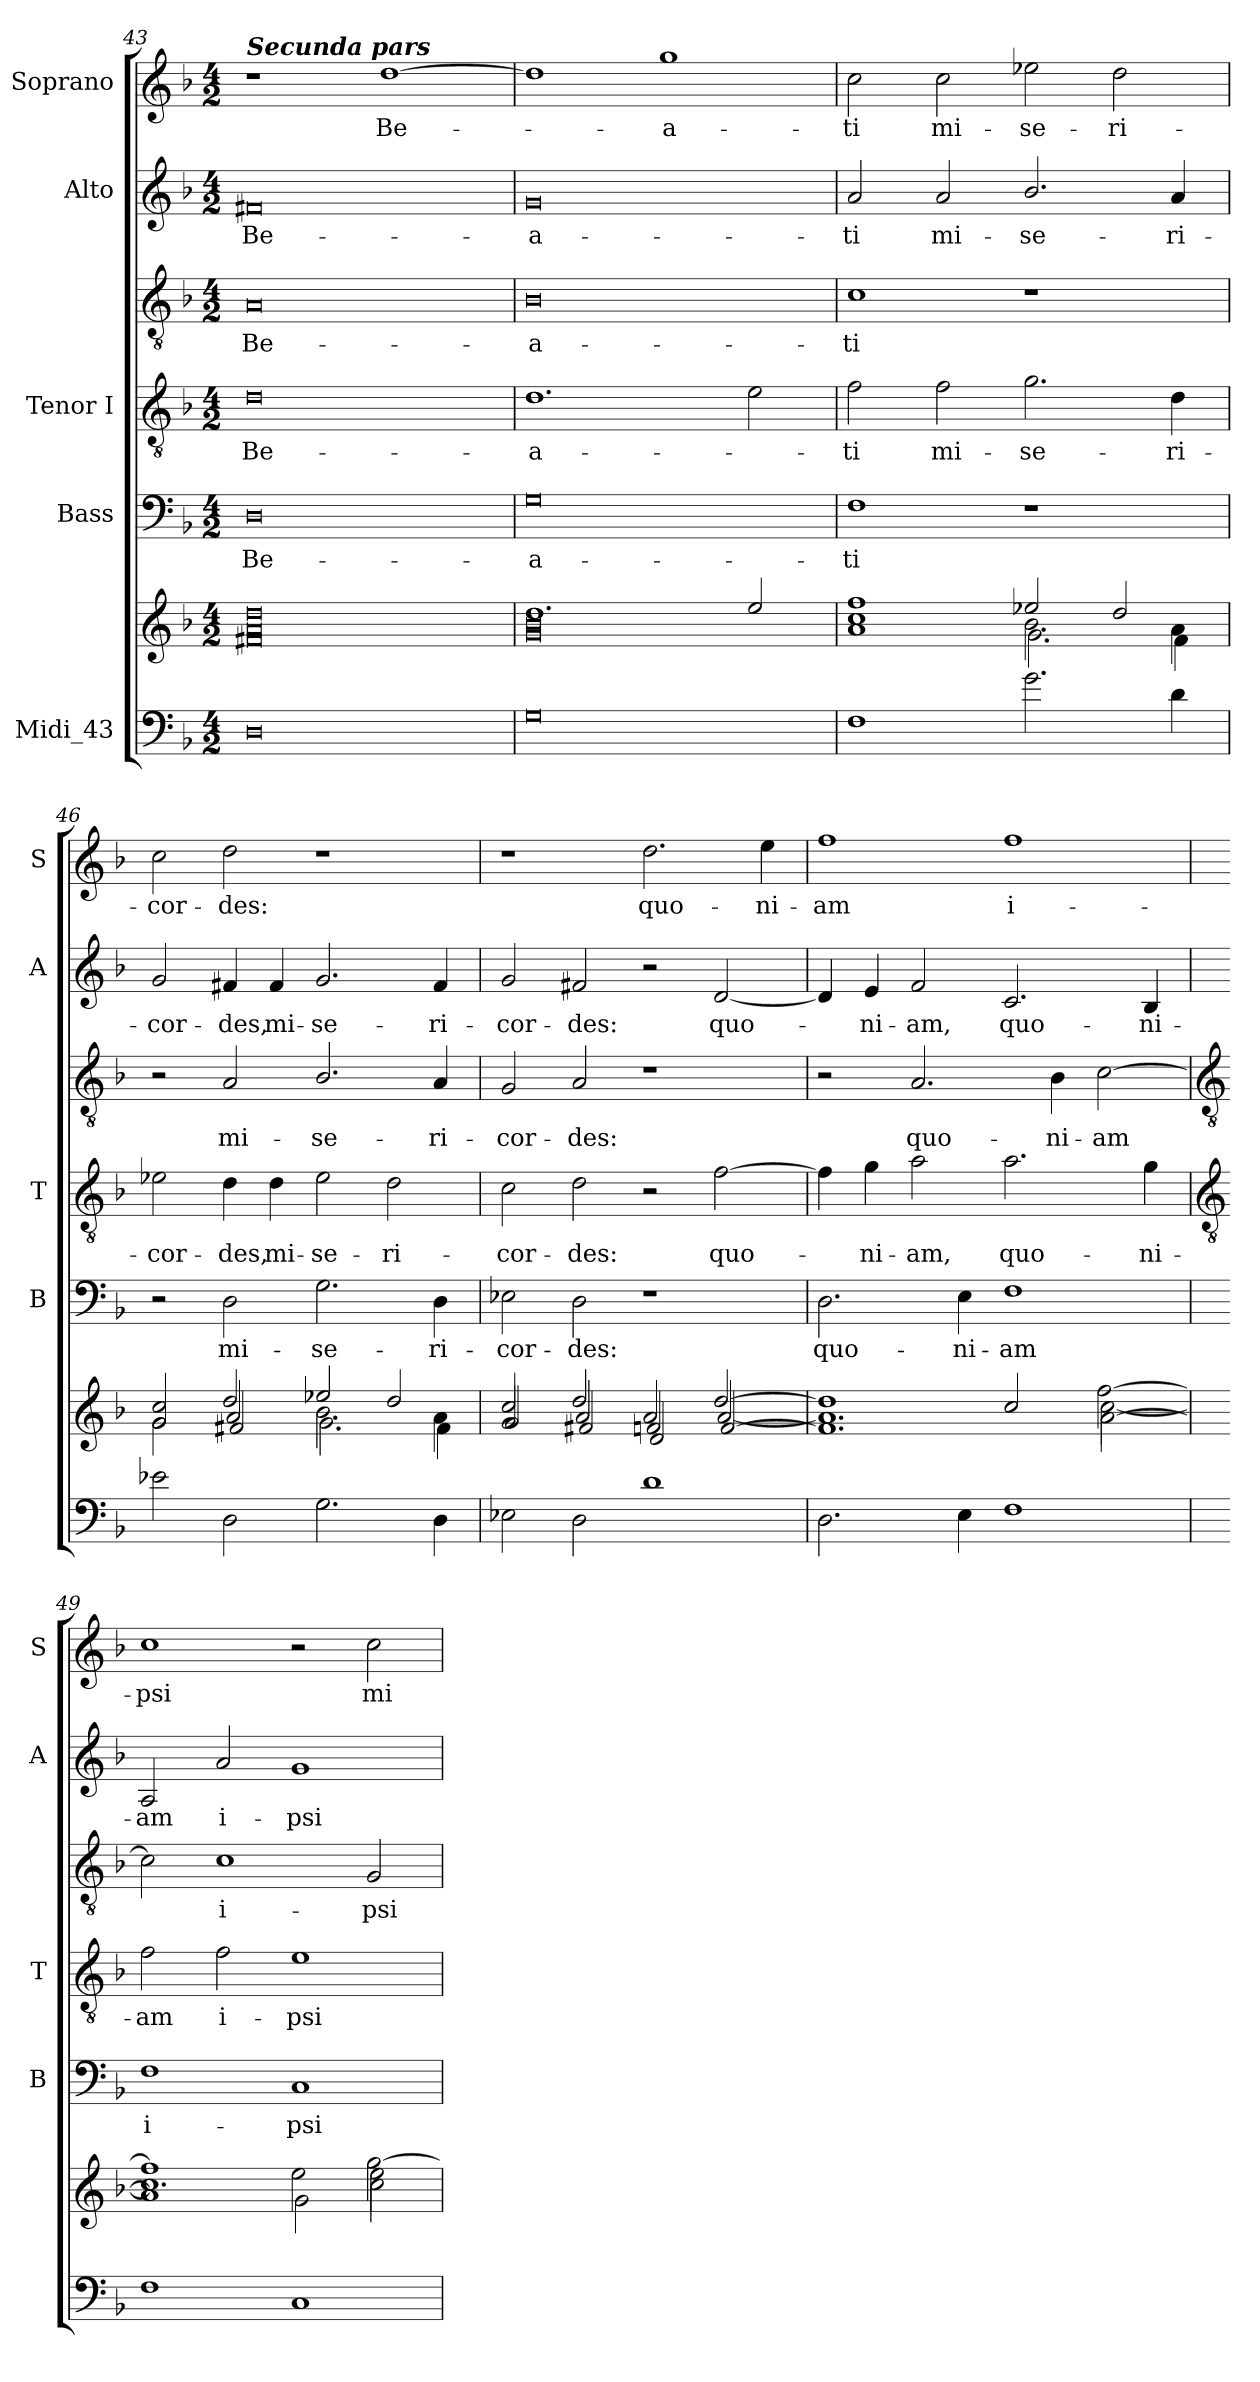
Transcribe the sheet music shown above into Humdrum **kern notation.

**kern	**kern	**kern	**text	**kern	**text	**kern	**text	**kern	**text	**kern	**text
*part5	*part5	*part4	*part4	*part3	*part3	*part3	*part3	*part2	*part2	*part1	*part1
*staff7	*staff6	*staff5	*staff5	*staff4	*staff4	*staff3	*staff3	*staff2	*staff2	*staff1	*staff1
*I"Midi_43	*	*I"Bass	*	*I"Tenor I	*	*	*	*I"Alto	*	*I"Soprano	*
*	*	*I'B	*	*I'T	*	*	*	*I'A	*	*I'S	*
!!LO:LB:g=z
*clefF4	*clefG2	*clefF4	*	*clefGv2	*	*clefGv2	*	*clefG2	*	*clefG2	*
*k[b-]	*k[b-]	*k[b-]	*	*k[b-]	*	*k[b-]	*	*k[b-]	*	*k[b-]	*
*F:	*F:	*F:	*	*F:	*	*F:	*	*F:	*	*F:	*
*M4/2	*M4/2	*M4/2	*	*M4/2	*	*M4/2	*	*M4/2	*	*M4/2	*
=43	=43	=43	=43	=43	=43	=43	=43	=43	=43	=43	=43
*	*^	*	*	*	*	*	*	*	*	*	*
*	*	*^	*	*	*	*	*	*	*	*	*	*
!	!	!	!	!	!	!	!	!	!	!	!	!LO:TX:a:Bi:t=Secunda pars	!
!	!	!	!	!	!LO:LY:b	!	!LO:LY:b	!	!LO:LY:b	!	!LO:LY:b	!	!
0D	0dd/	0a\	0f#X\	0D	Be-	0d	-Be-	0A	Be-	0f#X	Be-	1r	.
!	!	!	!	!	!	!	!	!	!	!	!	!	!LO:LY:b
.	.	.	.	.	.	.	.	.	.	.	.	[1dd	Be-
=44	=44	=44	=44	=44	=44	=44	=44	=44	=44	=44	=44	=44	=44
!	!	!	!	!	!LO:LY:b	!	!LO:LY:b	!	!LO:LY:b	!	!LO:LY:b	!	!
0G	1.dd/	0b-\	0g\	0G	-a-	1.d	-a-	0B-	-a-	0g	-a-	1dd]	.
!	!	!	!	!	!	!	!	!	!	!	!	!	!LO:LY:b
.	.	.	.	.	.	.	.	.	.	.	.	1gg	a-
.	2ee/	.	.	.	.	2e	.	.	.	.	.	.	.
=45	=45	=45	=45	=45	=45	=45	=45	=45	=45	=45	=45	=45	=45
!	!	!	!	!	!LO:LY:b	!	!LO:LY:b	!	!LO:LY:b	!	!LO:LY:b	!	!LO:LY:b
1F	1ff/	1cc\	1a\	1F	-ti	2f	ti	1c	ti	2a	-ti	2cc	-ti
!	!	!	!	!	!	!	!LO:LY:b	!	!	!	!LO:LY:b	!	!LO:LY:b
.	.	.	.	.	.	2f	mi-	.	.	2a	mi-	2cc	mi-
!	!	!	!	!	!	!	!LO:LY:b	!	!	!	!LO:LY:b	!	!LO:LY:b
2.g	2ee-X/	2.b-\	2.g\	1r	.	2.g	-se-	1r	.	2.b-/	-se-	2ee-X	-se-
!	!	!	!	!	!	!	!	!	!	!	!	!	!LO:LY:b
.	2dd/	.	.	.	.	.	.	.	.	.	.	2dd	-ri-
!	!	!	!	!	!	!	!LO:LY:b	!	!	!	!LO:LY:b	!	!
4d	.	4a\	4f\	.	.	4d	-ri-	.	.	4a	-ri-	.	.
=46	=46	=46	=46	=46	=46	=46	=46	=46	=46	=46	=46	=46	=46
!	!	!	!	!	!	!	!LO:LY:b	!	!	!	!LO:LY:b	!	!LO:LY:b
2e-X	2cc/	2g\	2g/	2r	.	2e-X	-cor-	2r	.	2g	-cor-	2cc	-cor-
!	!	!	!	!	!LO:LY:b	!	!LO:LY:b	!	!LO:LY:b	!	!LO:LY:b	!	!LO:LY:b
2D	2dd/	2a/	2f#X/	2D	mi-	4d	-des,	2A	-mi-	4f#X	-des,	2dd	-des:
!	!	!	!	!	!	!	!LO:LY:b	!	!	!	!LO:LY:b	!	!
.	.	.	.	.	.	4d	mi-	.	.	4f#	mi-	.	.
!	!	!	!	!	!LO:LY:b	!	!LO:LY:b	!	!LO:LY:b	!	!LO:LY:b	!	!
2.G	2ee-X/	2.b-\	2.g\	2.G	-se-	2e-	-se-	2.B-/	-se-	2.g	-se-	1r	.
!	!	!	!	!	!	!	!LO:LY:b	!	!	!	!	!	!
.	2dd/	.	.	.	.	2d	-ri-	.	.	.	.	.	.
!	!	!	!	!	!LO:LY:b	!	!	!	!LO:LY:b	!	!LO:LY:b	!	!
4D	.	4a\	4f#\	4D	-ri-	.	.	4A	-ri-	4f#	-ri-	.	.
=47	=47	=47	=47	=47	=47	=47	=47	=47	=47	=47	=47	=47	=47
!	!	!	!	!	!LO:LY:b	!	!LO:LY:b	!	!LO:LY:b	!	!LO:LY:b	!	!
2E-X	2cc/	2g/	2g/	2E-X	-cor-	2c	cor-	2G	-cor-	2g	-cor-	1r	.
!	!	!	!	!	!LO:LY:b	!	!LO:LY:b	!	!LO:LY:b	!	!LO:LY:b	!	!
2D	2dd/	2a/	2f#X/	2D	-des:	2d	-des:	2A	-des:	2f#X	-des:	.	.
!	!	!	!	!	!	!	!	!	!	!	!	!	!LO:LY:b
1d	2a/	2fn/	2d/	1r	.	2r	.	1r	.	2r	.	2.dd	quo-
!	!	!	!	!	!	!	!LO:LY:b	!	!	!	!LO:LY:b	!	!
.	[2dd/	[2a/	[2f/	.	.	[2f	quo-	.	.	[2d	quo-	.	.
!	!	!	!	!	!	!	!	!	!	!	!	!	!LO:LY:b
.	.	.	.	.	.	.	.	.	.	.	.	4ee	-ni-
=48	=48	=48	=48	=48	=48	=48	=48	=48	=48	=48	=48	=48	=48
!	!	!	!	!	!LO:LY:b	!	!	!	!	!	!	!	!LO:LY:b
2.D	1dd/]	1.a\]	1.f\]	2.D	quo-	4f]	.	2r	.	4d]	.	1ff	-am
!	!	!	!	!	!	!	!LO:LY:b	!	!	!	!LO:LY:b	!	!
.	.	.	.	.	.	4g	ni-	.	.	4e	ni-	.	.
!	!	!	!	!	!	!	!LO:LY:b	!	!LO:LY:b	!	!LO:LY:b	!	!
.	.	.	.	.	.	2a	-am,	2.A	quo-	2f	-am,	.	.
!	!	!	!	!	!LO:LY:b	!	!	!	!	!	!	!	!
4E	.	.	.	4E	-ni-	.	.	.	.	.	.	.	.
!	!	!	!	!	!LO:LY:b	!	!LO:LY:b	!	!	!	!LO:LY:b	!	!LO:LY:b
1F	2cc/	.	.	1F	-am	2.a	quo-	.	.	2.c	quo-	1ff	i-
!	!	!	!	!	!	!	!	!	!LO:LY:b	!	!	!	!
.	.	.	.	.	.	.	.	4B-	-ni-	.	.	.	.
!	!	!	!	!	!	!	!	!	!LO:LY:b	!	!	!	!
.	[2ff\	[2cc\	[2a\	.	.	.	.	[2c	-am	.	.	.	.
!	!	!	!	!	!	!	!LO:LY:b	!	!	!	!LO:LY:b	!	!
.	.	.	.	.	.	4g	-ni-	.	.	4B-	-ni-	.	.
!!LO:LB:g=z
=49	=49	=49	=49	=49	=49	=49	=49	=49	=49	=49	=49	=49	=49
*	*	*	*	*	*	*clefGv2	*	*clefGv2	*	*	*	*	*
!	!	!	!	!	!LO:LY:b	!	!LO:LY:b	!	!	!	!LO:LY:b	!	!LO:LY:b
1F	1ff/]	1.cc\]	1a\]	1F	i-	2f	am	2c]	.	2A	-am	1cc	-psi
!	!	!	!	!	!	!	!LO:LY:b	!	!LO:LY:b	!	!LO:LY:b	!	!
.	.	.	.	.	.	2f	i-	1c	-i-	2a	i-	.	.
!	!	!	!	!	!LO:LY:b	!	!LO:LY:b	!	!	!	!LO:LY:b	!	!
1C	2ee\	.	2g\	1C	-psi	1e	-psi	.	.	1g	-psi	2r	.
!	!	!	!	!	!	!	!	!	!LO:LY:b	!	!	!	!LO:LY:b
.	[2gg\	2ee\	2cc\	.	.	.	.	2G	-psi	.	.	2cc	mi-
*	*v	*v	*v	*	*	*	*	*	*	*	*	*	*
=	=	=	=	=	=	=	=	=	=	=	=
*-	*-	*-	*-	*-	*-	*-	*-	*-	*-	*-	*-
